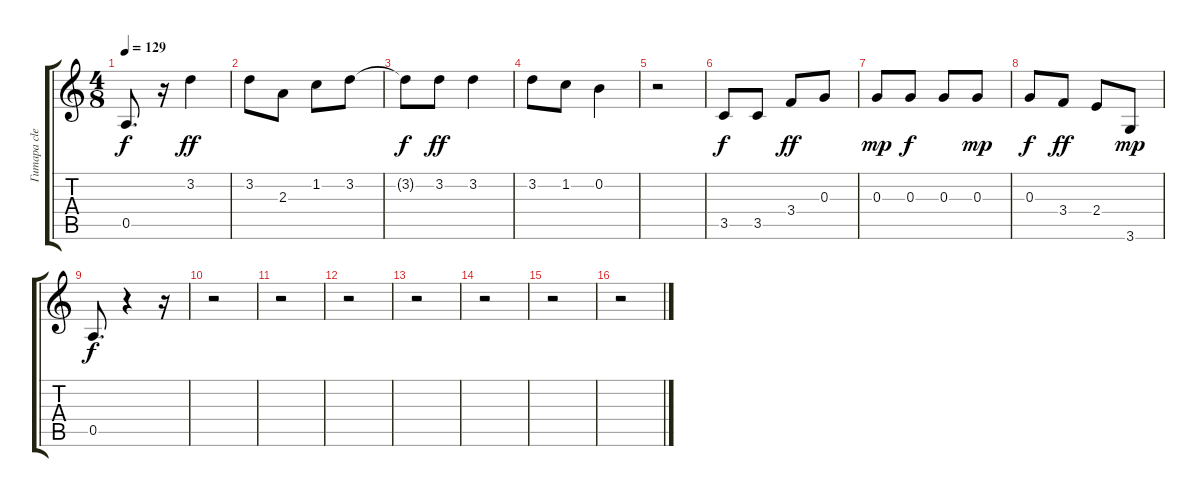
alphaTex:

\track ("Гитара clean" "Гитара cle") {instrument electricguitarclean}
\staff {score tabs}
\tuning (E4 B3 G3 D3 A2 E2) {hide}
\ts (4 8)
\tempo 129
\clef g2
\ks c
0.5.8{d dy f} r.16 3.2.4{dy ff balance 16} |
3.2.8 2.3.8 1.2.8 3.2.8 |
3.2{t}.8{dy f} 3.2.8{dy ff} 3.2.4 |
3.2.8 1.2.8 0.2.4 |
r.2 |
3.5.8{dy f balance 10} 3.5.8 3.4.8{dy ff} 0.3.8 |
0.3.8{dy mp} 0.3.8{dy f} 0.3.8 0.3.8{dy mp} |
0.3.8{dy f} 3.4.8{dy ff} 2.4.8 3.6.8{dy mp} |
0.5.8{d dy f} r.4 r.16 |
r.2 |
r.2 |
r.2 |
r.2 |
r.2 |
r.2 |
r.2
